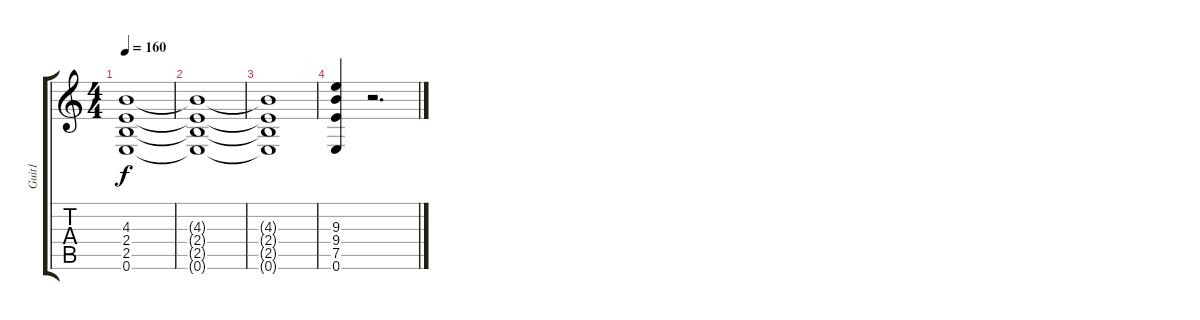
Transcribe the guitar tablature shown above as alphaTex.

\track ("Guit1" "Guit1") {instrument electricguitarclean}
\staff {score tabs}
\tuning (E4 B3 G3 D3 A2 E2) {hide}
\ts (4 4)
\tempo 160
\clef g2
\ks c
(4.3{t} 2.4{t} 2.5{t} 0.6{t}).1{dy f} |
(4.3{t} 2.4{t} 2.5{t} 0.6{t}).1 |
(4.3{t} 2.4{t} 2.5{t} 0.6{t}).1 |
(9.3 9.4 7.5 0.6).4 r.2{d}
